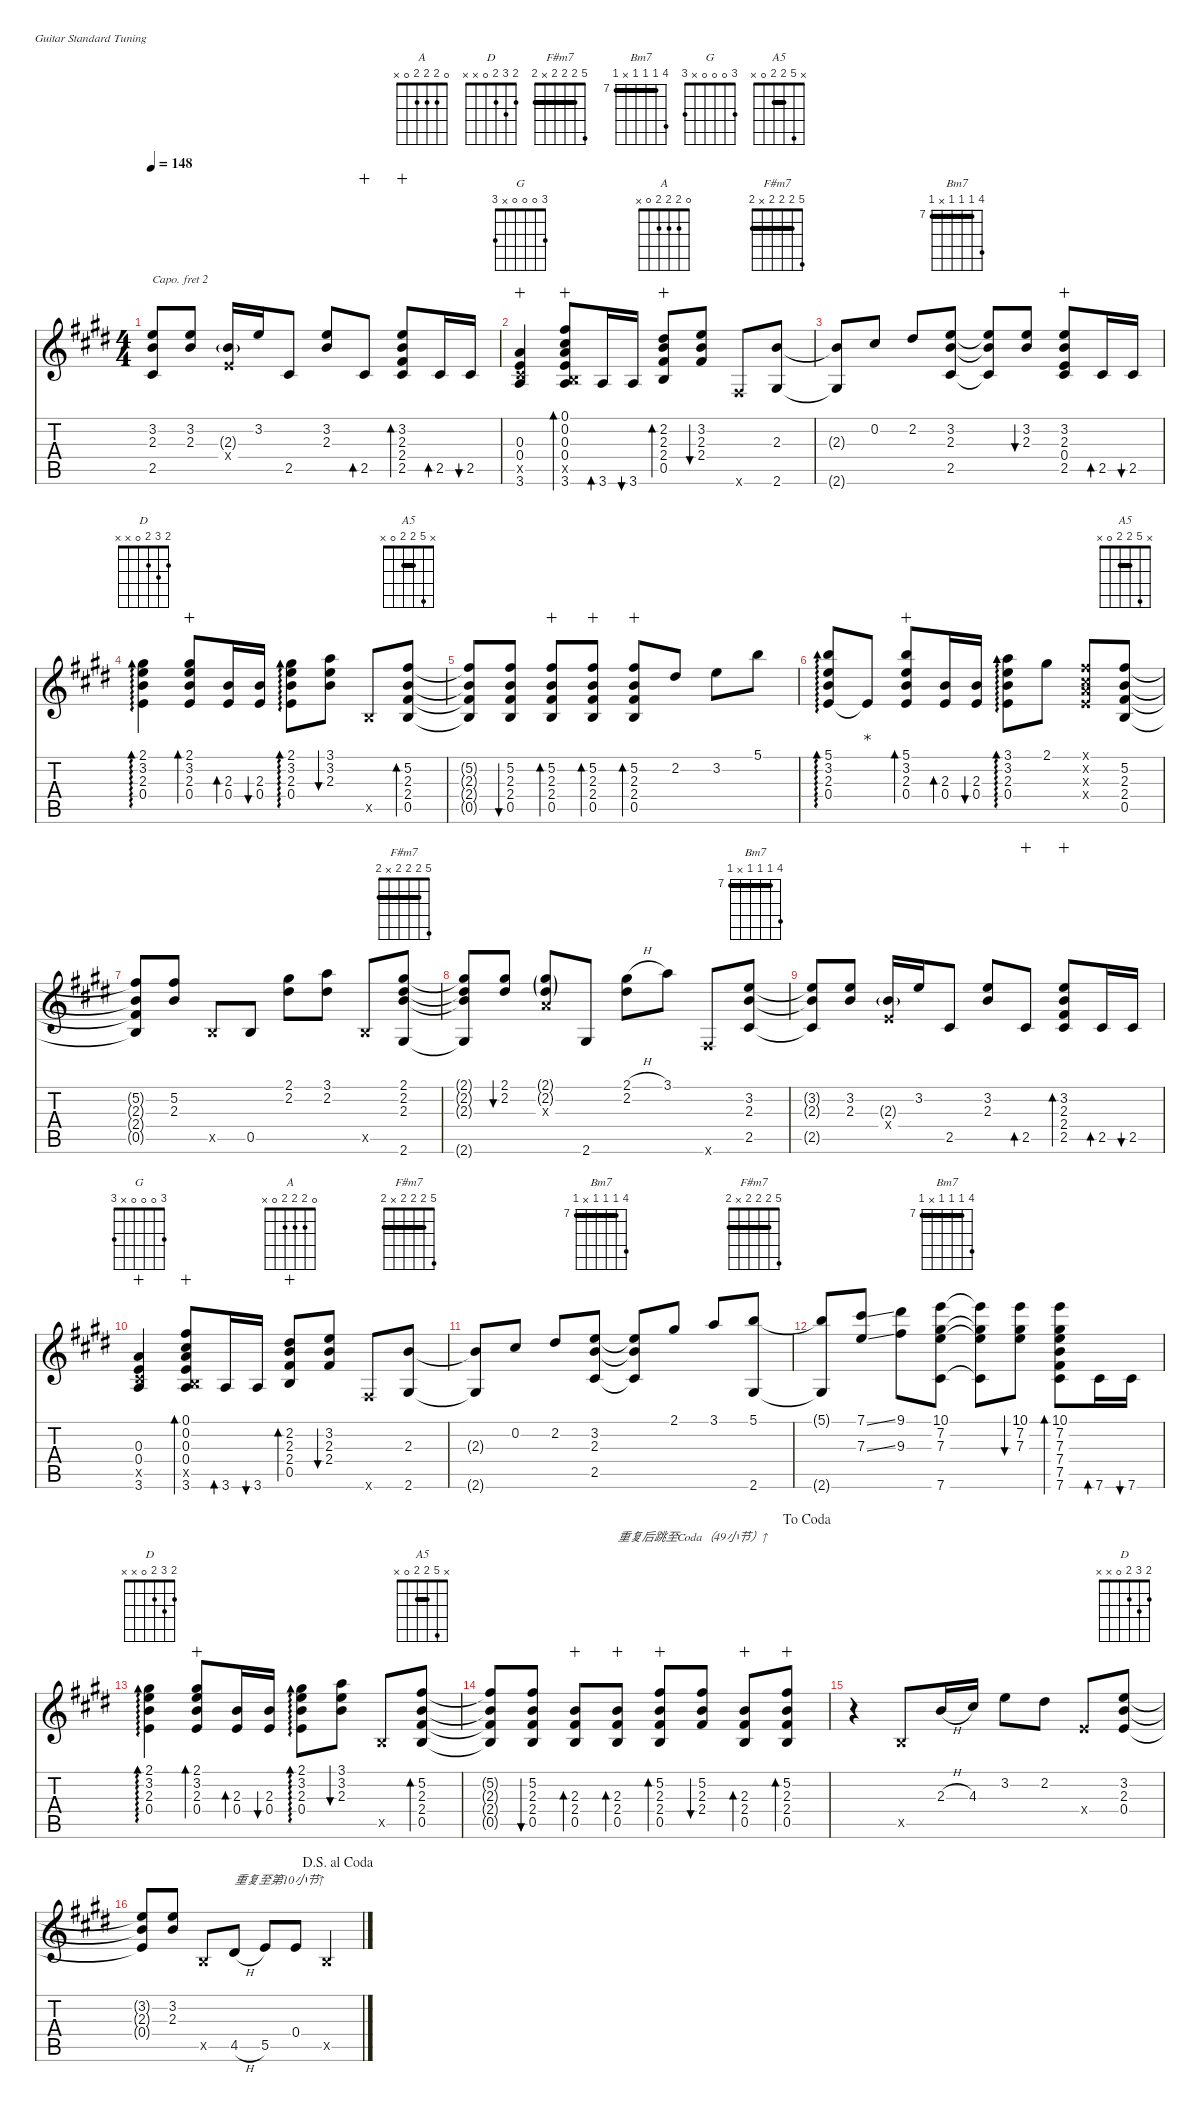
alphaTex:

\defaultSystemsLayout 4
\hideDynamics
\bracketExtendMode nobrackets
\singleTrackTrackNamePolicy hidden
\chordDiagramsInScore
\track ("Steel Guitar" "Steel Guit") {defaultSystemsLayout 4 instrument acousticguitarsteel}
\staff {score tabs}
\capo 2
\tuning (E4 B3 G3 D3 A2 E2)
\chord ("A" 0 2 2 2 0 x) {showfingering false}
\chord ("D" 2 3 2 0 x x) {showfingering false}
\chord ("F#m7" 2 2 2 2 x 2) {showfingering false barre (2 2 2 2)}
\chord ("Bm7" x 3 2 0 2 x) {showfingering false}
\chord ("G" 3 0 0 0 x 3) {showfingering false}
\chord ("Bm7" 10 7 7 7 x 7) {firstfret 7 showfingering false barre (7 7 7)}
\chord ("A5" x 5 2 2 0 x) {showfingering false barre 2}
\chord ("F#m7" 5 2 2 2 x 2) {showfingering false barre (2 2 2)}
\ts (4 4)
\tempo 148
\clef g2
\scale
0.25
\ks e
(3.2{t acc forcenatural} 2.3{t acc forcenatural} 2.5{t acc #}).8{dy mf beam Up} (3.2{acc forcenatural} 2.3{acc forcenatural}).8{beam Up} (2.3{g acc forcenatural} 0.4{x acc forcenatural}).16{beam Up} 3.2{acc forcenatural}.16{beam Up} 2.5{acc #}.8{beam Up} (3.2{acc forcenatural} 2.3{acc forcenatural}).8{beam Up} 2.5{acc #}.8{bd 30 wahc beam Up} (2.5{acc #} 2.4{acc #} 2.3{acc forcenatural} 3.2{acc forcenatural}).8{bd 30 wahc beam Up} 2.5{acc #}.16{bd 30 beam Up} 2.5{acc #}.16{bu 30 beam Up} |
\scale
0.25 (0.3{acc forcenatural} 3.6{acc forcenatural} 0.4{acc forcenatural} 2.5{x acc #}).4{ch "G" wahc beam Up} (0.1{acc #} 3.6{acc forcenatural} 0.4{acc forcenatural} 0.2{acc #} 0.5{x acc forcenatural} 0.3{acc forcenatural}).8{bd 30 wahc beam Up} 3.6{acc forcenatural}.16{bd 30 beam Up} 3.6{acc forcenatural}.16{bu 30 beam Up} (2.2{acc #} 2.3{acc forcenatural} 2.4{acc #} 0.5{acc forcenatural}).8{bd 30 ch "A" wahc beam Up} (3.2{acc forcenatural} 2.3{acc forcenatural} 2.4{acc #}).8{bu 30 beam Up} 0.6{x acc #}.8{beam Up} (2.3{acc forcenatural} 2.6{acc #}).8{ch "F#m7" beam Up} |
\scale
0.25 (2.3{t acc forcenatural} 2.6{t acc #}).8{beam Up} 0.2{acc #}.8{beam Up} 2.2{acc #}.8{beam Up} (3.2{acc forcenatural} 2.5{acc #} 2.3{acc forcenatural}).8{ch "Bm7" beam Up} (3.2{t acc forcenatural} 2.5{t acc #} 2.3{t acc forcenatural}).8{beam Up} (3.2{acc forcenatural} 2.3{acc forcenatural}).8{bu 30 beam Up} (3.2{acc forcenatural} 2.3{acc forcenatural} 0.4{acc forcenatural} 2.5{acc #}).8{wahc beam Up} 2.5{acc #}.16{bd 30 beam Up} 2.5{acc #}.16{bu 30 beam Up} |
\scale
0.25 (0.4{acc forcenatural} 2.3{acc forcenatural} 3.2{acc forcenatural} 2.1{acc #}).4{ad 0 ch "D" beam Down} (2.3{acc forcenatural} 3.2{acc forcenatural} 2.1{acc #} 0.4{acc forcenatural}).8{bd 30 wahc beam Up} (0.4{acc forcenatural} 2.3{acc forcenatural}).16{bd 30 beam Up} (0.4{acc forcenatural} 2.3{acc forcenatural}).16{bu 30 beam Up} (0.4{acc forcenatural} 2.3{acc forcenatural} 3.2{acc forcenatural} 2.1{acc #}).8{ad 30 beam Down} (3.1{acc forcenatural} 3.2{acc forcenatural} 2.3{acc forcenatural}).8{bu 30 beam Down} 0.5{x acc forcenatural}.8{beam Up} (5.2{acc #} 0.5{acc forcenatural} 2.4{acc #} 2.3{acc forcenatural}).8{bd 30 ch "A5" beam Up} |
\scale
0.25 (5.2{t acc #} 0.5{t acc forcenatural} 2.4{t acc #} 2.3{t acc forcenatural}).8{beam Up} (5.2{acc #} 2.3{acc forcenatural} 2.4{acc #} 0.5{acc forcenatural}).8{bu 30 beam Up} (5.2{acc #} 2.3{acc forcenatural} 2.4{acc #} 0.5{acc forcenatural}).8{bd 30 wahc beam Up} (5.2{acc #} 2.3{acc forcenatural} 2.4{acc #} 0.5{acc forcenatural}).8{bd 30 wahc beam Up} (5.2{acc #} 2.3{acc forcenatural} 2.4{acc #} 0.5{acc forcenatural}).8{bd 30 wahc beam Up} 2.2{acc #}.8{beam Up} 3.2{acc forcenatural}.8{beam Down} 5.1{acc forcenatural}.8{beam Down} |
\scale
0.25 (0.4{acc forcenatural} 2.3{acc forcenatural} 3.2{acc forcenatural} 5.1{acc forcenatural}).8{ad 0 beam Up} 0.4{t acc forcenatural}.8{glpt beam Up} (5.1{acc forcenatural} 3.2{acc forcenatural} 2.3{acc forcenatural} 0.4{acc forcenatural}).8{bd 30 wahc beam Up} (0.4{acc forcenatural} 2.3{acc forcenatural}).16{bd 30 beam Up} (0.4{acc forcenatural} 2.3{acc forcenatural}).16{bu 30 beam Up} (3.1{acc forcenatural} 3.2{acc forcenatural} 2.3{acc forcenatural} 0.4{acc forcenatural}).8{ad 0 beam Down} 2.1{acc #}.8{beam Down} (0.1{x acc #} 0.2{x acc #} 0.3{x acc forcenatural} 0.4{x acc forcenatural}).8{beam Up} (5.2{acc #} 2.3{acc forcenatural} 0.5{acc forcenatural} 2.4{acc #}).8{ch "A5" beam Up} |
\scale
0.25 (5.2{t acc #} 2.3{t acc forcenatural} 0.5{t acc forcenatural} 2.4{t acc #}).8{beam Up} (5.2{acc #} 2.3{acc forcenatural}).8{beam Up} 0.5{x acc forcenatural}.8{beam Up} 0.5{acc forcenatural}.8{beam Up} (2.1{acc #} 2.2{acc #}).8{beam Down} (3.1{acc forcenatural} 2.2{acc #}).8{beam Down} 0.5{x acc forcenatural}.8{beam Up} (2.6{acc #} 2.1{acc #} 2.2{acc #} 2.3{acc forcenatural}).8{ch "F#m7" beam Up} |
\scale
0.25 (2.6{t acc #} 2.2{t acc #} 2.1{t acc #} 2.3{t acc forcenatural}).8{beam Up} (2.1{acc #} 2.2{acc #}).8{bu 30 beam Up} (2.1{g acc #} 2.2{g acc #} 0.3{x acc forcenatural}).8{beam Up} 2.6{acc #}.8{beam Up} (2.1{h acc #} 2.2{acc #}).8{beam Down} 3.1{acc forcenatural}.8{beam Down} 0.6{x acc #}.8{beam Up} (3.2{acc forcenatural} 2.3{acc forcenatural} 2.5{acc #}).8{ch "Bm7" beam Up} |
\scale
0.25 (3.2{t acc forcenatural} 2.3{t acc forcenatural} 2.5{t acc #}).8{beam Up} (3.2{acc forcenatural} 2.3{acc forcenatural}).8{beam Up} (2.3{g acc forcenatural} 0.4{x acc forcenatural}).16{beam Up} 3.2{acc forcenatural}.16{beam Up} 2.5{acc #}.8{beam Up} (3.2{acc forcenatural} 2.3{acc forcenatural}).8{beam Up} 2.5{acc #}.8{bd 30 wahc beam Up} (2.5{acc #} 2.4{acc #} 2.3{acc forcenatural} 3.2{acc forcenatural}).8{bd 30 wahc beam Up} 2.5{acc #}.16{bd 30 beam Up} 2.5{acc #}.16{bu 30 beam Up} |
\scale
0.25 (0.3{acc forcenatural} 3.6{acc forcenatural} 0.4{acc forcenatural} 2.5{x acc #}).4{ch "G" wahc beam Up} (0.1{acc #} 3.6{acc forcenatural} 0.4{acc forcenatural} 0.2{acc #} 0.5{x acc forcenatural} 0.3{acc forcenatural}).8{bd 30 wahc beam Up} 3.6{acc forcenatural}.16{bd 30 beam Up} 3.6{acc forcenatural}.16{bu 30 beam Up} (2.2{acc #} 2.3{acc forcenatural} 2.4{acc #} 0.5{acc forcenatural}).8{bd 30 ch "A" wahc beam Up} (3.2{acc forcenatural} 2.3{acc forcenatural} 2.4{acc #}).8{bu 30 beam Up} 0.6{x acc #}.8{beam Up} (2.3{acc forcenatural} 2.6{acc #}).8{ch "F#m7" beam Up} |
\scale
0.25 (2.3{t acc forcenatural} 2.6{t acc #}).8{beam Up} 0.2{acc #}.8{beam Up} 2.2{acc #}.8{beam Up} (3.2{acc forcenatural} 2.5{acc #} 2.3{acc forcenatural}).8{ch "Bm7" beam Up} (3.2{t acc forcenatural} 2.5{t acc #} 2.3{t acc forcenatural}).8{beam Up} 2.1{acc #}.8{beam Up} 3.1{acc forcenatural}.8{beam Up} (5.1{acc forcenatural} 2.6{acc #}).8{ch "F#m7" beam Up} |
\scale
0.25 (5.1{t acc forcenatural} 2.6{t acc #}).8{beam Up} (7.1{ss acc #} 7.3{ss acc forcenatural}).8{beam Up} (9.1{acc #} 9.3{acc #}).8{beam Down} (10.1{acc forcenatural} 7.6{acc #} 7.2{acc #} 7.3{acc forcenatural}).8{ch "Bm7" beam Down} (10.1{t acc forcenatural} 7.6{t acc #} 7.2{t acc #} 7.3{t acc forcenatural}).8{beam Down} (10.1{acc forcenatural} 7.2{acc #} 7.3{acc forcenatural}).8{bu 30 beam Down} (7.6{acc #} 7.5{acc #} 7.4{acc forcenatural} 7.3{acc forcenatural} 7.2{acc #} 10.1{acc forcenatural}).8{bd 30 beam Down} 7.6{acc #}.16{bd 30 beam Down} 7.6{acc #}.16{bu 30 beam Down} |
\scale
0.25 (0.4{acc forcenatural} 2.3{acc forcenatural} 3.2{acc forcenatural} 2.1{acc #}).4{ad 0 ch "D" beam Down} (2.3{acc forcenatural} 3.2{acc forcenatural} 2.1{acc #} 0.4{acc forcenatural}).8{bd 30 wahc beam Up} (0.4{acc forcenatural} 2.3{acc forcenatural}).16{bd 30 beam Up} (0.4{acc forcenatural} 2.3{acc forcenatural}).16{bu 30 beam Up} (0.4{acc forcenatural} 2.3{acc forcenatural} 3.2{acc forcenatural} 2.1{acc #}).8{ad 30 beam Down} (3.1{acc forcenatural} 3.2{acc forcenatural} 2.3{acc forcenatural}).8{bu 30 beam Down} 0.5{x acc forcenatural}.8{beam Up} (5.2{acc #} 0.5{acc forcenatural} 2.4{acc #} 2.3{acc forcenatural}).8{bd 30 ch "A5" beam Up} |
\jump dacoda
\scale
0.25 (5.2{t acc #} 0.5{t acc forcenatural} 2.4{t acc #} 2.3{t acc forcenatural}).8{beam Up} (5.2{acc #} 2.3{acc forcenatural} 2.4{acc #} 0.5{acc forcenatural}).8{bu 30 beam Up} (2.3{acc forcenatural} 2.4{acc #} 0.5{acc forcenatural}).8{bd 30 wahc beam Up} (2.3{acc forcenatural} 2.4{acc #} 0.5{acc forcenatural}).8{bd 30 txt "重复后跳至Coda（49小节）↑" wahc beam Up} (5.2{acc #} 2.3{acc forcenatural} 2.4{acc #} 0.5{acc forcenatural}).8{bd 30 wahc beam Up} (5.2{acc #} 2.4{acc #} 2.3{acc forcenatural}).8{bu 30 beam Up} (2.3{acc forcenatural} 2.4{acc #} 0.5{acc forcenatural}).8{bd 30 wahc beam Up} (5.2{acc #} 2.3{acc forcenatural} 2.4{acc #} 0.5{acc forcenatural}).8{bd 30 wahc beam Up} |
\scale
0.25 r.4{beam Down} 0.5{x acc forcenatural}.8{beam Up} 2.3{h acc forcenatural}.16{beam Up} 4.3{acc #}.16{beam Up} 3.2{acc forcenatural}.8{beam Down} 2.2{acc #}.8{beam Down} 0.4{x acc forcenatural}.8{beam Up} (0.4{acc forcenatural} 2.3{acc forcenatural} 3.2{acc forcenatural}).8{ch "D" beam Up} |
\jump dalsegnoalcoda
\scale
0.25 (0.4{t acc forcenatural} 2.3{t acc forcenatural} 3.2{t acc forcenatural}).8{beam Up} (3.2{acc forcenatural} 2.3{acc forcenatural}).8{beam Up} 0.5{x acc forcenatural}.8{beam Up} 4.5{h acc #}.8{txt "重复至第10小节↑" beam Up} 5.5{acc forcenatural}.8{beam Up} 0.4{acc forcenatural}.8{beam Up} 0.5{x acc forcenatural}.4{beam Up}
